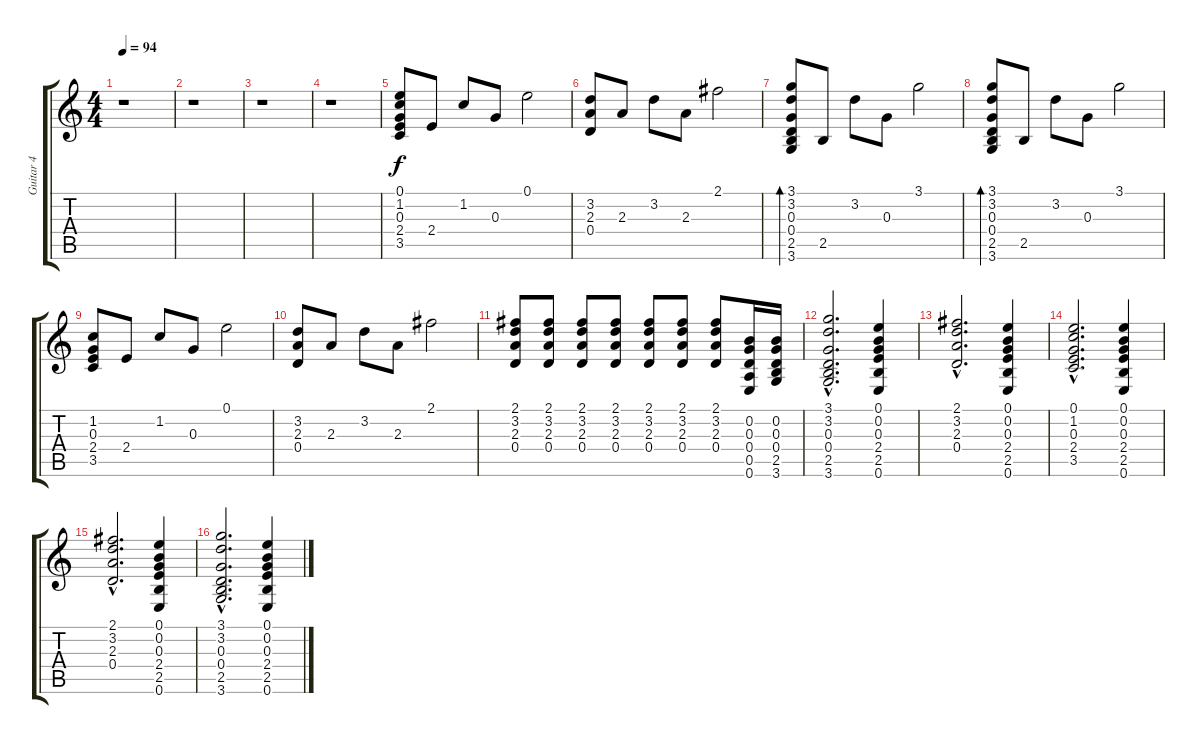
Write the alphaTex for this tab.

\track ("Guitar 4" "Guitar 4") {instrument overdrivenguitar}
\staff {score tabs}
\tuning (E4 B3 G3 D3 A2 E2) {hide}
\ts (4 4)
\tempo 94
\clef g2
\ks c
r.1{dy f} |
r.1 |
r.1 |
r.1 |
(0.1 1.2 0.3 2.4 3.5).8 2.4.8 1.2.8 0.3.8 0.1.2 |
(3.2 2.3 0.4).8 2.3.8 3.2.8 2.3.8 2.1.2 |
(3.1 3.2 0.3 0.4 2.5 3.6).8{bd 120} 2.5.8 3.2.8 0.3.8 3.1.2 |
(3.1 3.2 0.3 0.4 2.5 3.6).8{bd 120} 2.5.8 3.2.8 0.3.8 3.1.2 |
(1.2 0.3 2.4 3.5).8 2.4.8 1.2.8 0.3.8 0.1.2 |
(3.2 2.3 0.4).8 2.3.8 3.2.8 2.3.8 2.1.2 |
(2.1 3.2 2.3 0.4).8 (2.1 3.2 2.3 0.4).8 (2.1 3.2 2.3 0.4).8 (2.1 3.2 2.3 0.4).8 (2.1 3.2 2.3 0.4).8 (2.1 3.2 2.3 0.4).8 (2.1 3.2 2.3 0.4).8 (0.2 0.3 0.4 0.5 0.6).16 (0.2 0.3 0.4 2.5 3.6).16 |
(3.1{hac} 3.2{hac} 0.3{hac} 0.4{hac} 2.5{hac} 3.6{hac}).2{d} (0.1 0.2 0.3 2.4 2.5 0.6).4 |
(2.1{hac} 3.2{hac} 2.3{hac} 0.4{hac}).2{d} (0.1 0.2 0.3 2.4 2.5 0.6).4 |
(0.1{hac} 1.2{hac} 0.3{hac} 2.4{hac} 3.5{hac}).2{d} (0.1 0.2 0.3 2.4 2.5 0.6).4 |
(2.1{hac} 3.2{hac} 2.3{hac} 0.4{hac}).2{d} (0.1 0.2 0.3 2.4 2.5 0.6).4 |
(3.1{hac} 3.2{hac} 0.3{hac} 0.4{hac} 2.5{hac} 3.6{hac}).2{d} (0.1 0.2 0.3 2.4 2.5 0.6).4
